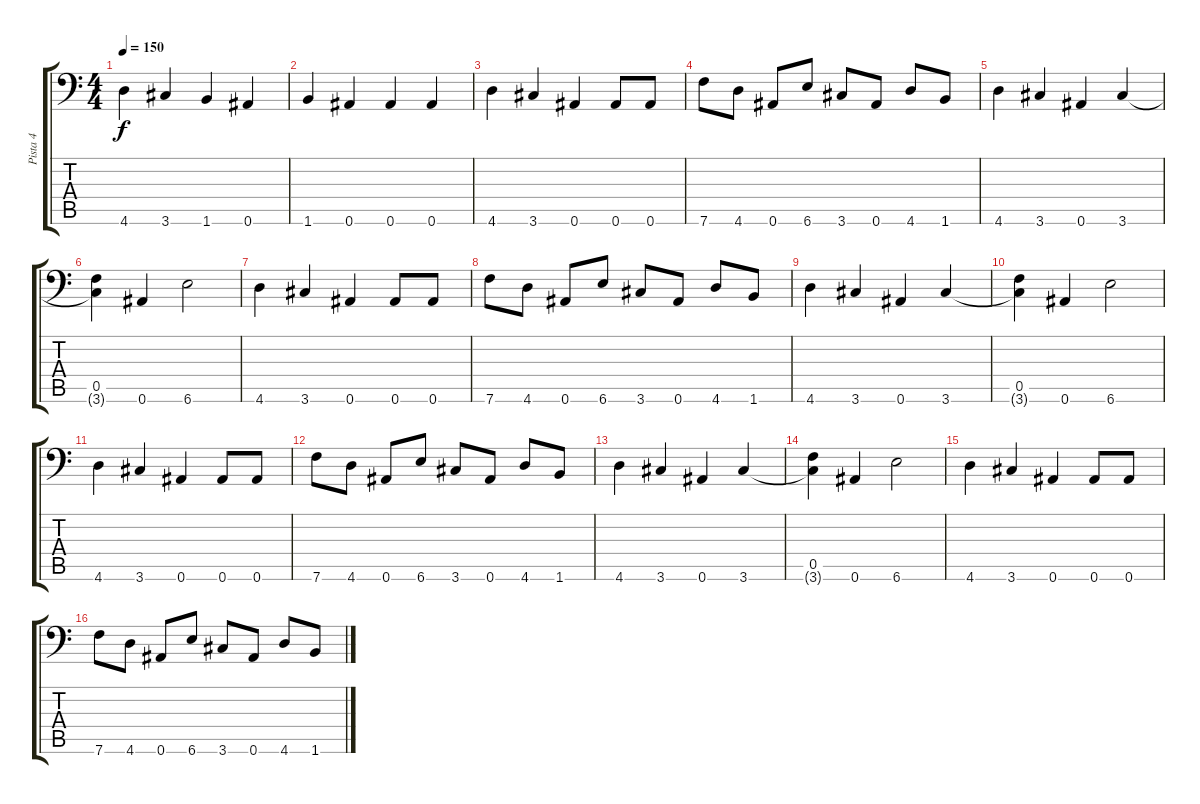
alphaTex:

\track ("Pista 4" "Pista 4") {instrument electricbassfinger}
\staff {score tabs}
\tuning (C4 G3 Eb3 Bb2 F2 Bb1) {hide}
\ts (4 4)
\tempo 150
\clef f4
\ks c
4.6.4{dy f} 3.6.4 1.6.4 0.6.4 |
1.6.4 0.6.4 0.6.4 0.6.4 |
4.6.4 3.6.4 0.6.4 0.6.8 0.6.8 |
7.6.8 4.6.8 0.6.8 6.6.8 3.6.8 0.6.8 4.6.8 1.6.8 |
4.6.4 3.6.4 0.6.4 3.6.4 |
(0.5 3.6{t}).4 0.6.4 6.6.2 |
4.6.4 3.6.4 0.6.4 0.6.8 0.6.8 |
7.6.8 4.6.8 0.6.8 6.6.8 3.6.8 0.6.8 4.6.8 1.6.8 |
4.6.4 3.6.4 0.6.4 3.6.4 |
(0.5 3.6{t}).4 0.6.4 6.6.2 |
4.6.4 3.6.4 0.6.4 0.6.8 0.6.8 |
7.6.8 4.6.8 0.6.8 6.6.8 3.6.8 0.6.8 4.6.8 1.6.8 |
4.6.4 3.6.4 0.6.4 3.6.4 |
(0.5 3.6{t}).4 0.6.4 6.6.2 |
4.6.4 3.6.4 0.6.4 0.6.8 0.6.8 |
7.6.8 4.6.8 0.6.8 6.6.8 3.6.8 0.6.8 4.6.8 1.6.8
